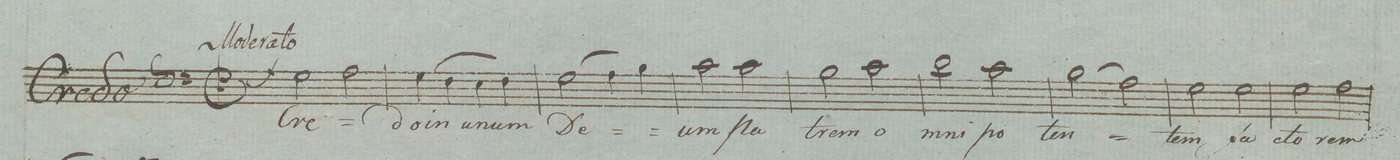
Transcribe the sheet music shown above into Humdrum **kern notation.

**kern	**text	**dynam
*I"Basso. Tutti i Solo	*	*
*clefF4	*	*
*k[]	*	*
*met(c|)	*	*
*M2/2	*	*
2G\	Cre-	.
2A\	.	.
=2	=2	=2
(4G\	-do.	.
4F\	in	.
4E\	u-	.
4F\)	-num	.
=3	=3	=3
(2G\	De-	.
4A\)	.	.
4B\	.	.
=4	=4	=4
2c\	-um	.
2c\	pa-	.
=5	=5	=5
2B\	-trem	.
2c\	o-	.
=6	=6	=6
2d\	-mni-	.
2c\	-po-	.
=7	=7	=7
(2B\	-ten-	.
2A\)	.	.
=8	=8	=8
2G\	-tem	.
2G\	fa-	.
=9	=9	=9
2G\	-cto-	.
2A\	-rem	.
=10	=10	=10
*-	*-	*-
